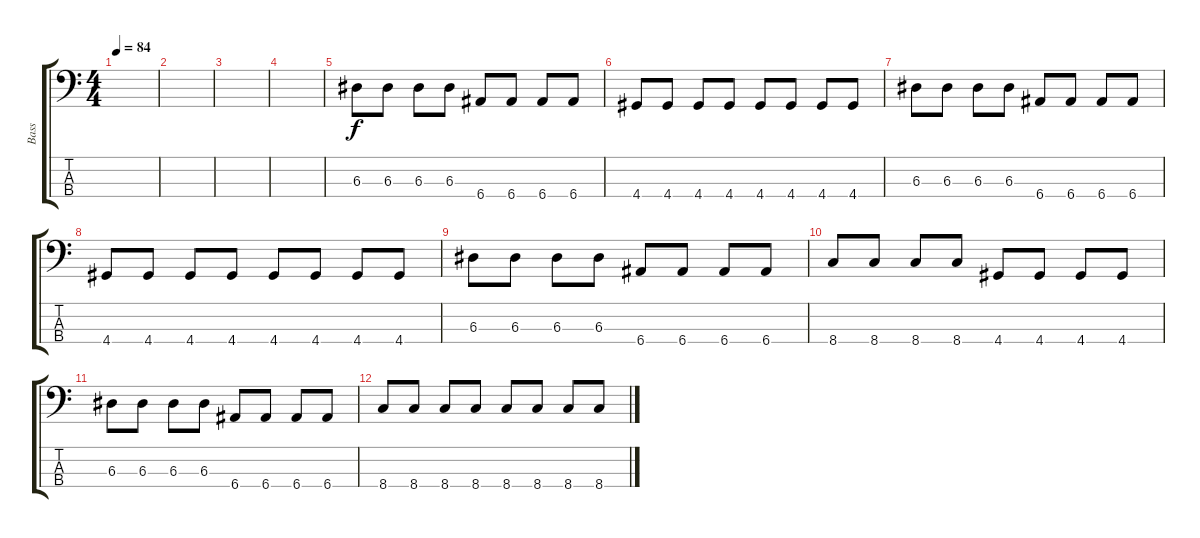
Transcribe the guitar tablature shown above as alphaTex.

\track ("Bass" "Bass") {instrument electricbassfinger}
\staff {score tabs}
\tuning (G2 D2 A1 E1) {hide}
\ts (4 4)
\tempo 84
\clef f4
\ks c
|
|
|
|
6.3.8 6.3.8 6.3.8 6.3.8 6.4.8 6.4.8 6.4.8 6.4.8 |
4.4.8 4.4.8 4.4.8 4.4.8 4.4.8 4.4.8 4.4.8 4.4.8 |
6.3.8 6.3.8 6.3.8 6.3.8 6.4.8 6.4.8 6.4.8 6.4.8 |
4.4.8 4.4.8 4.4.8 4.4.8 4.4.8 4.4.8 4.4.8 4.4.8 |
6.3.8 6.3.8 6.3.8 6.3.8 6.4.8 6.4.8 6.4.8 6.4.8 |
8.4.8 8.4.8 8.4.8 8.4.8 4.4.8 4.4.8 4.4.8 4.4.8 |
6.3.8 6.3.8 6.3.8 6.3.8 6.4.8 6.4.8 6.4.8 6.4.8 |
8.4.8 8.4.8 8.4.8 8.4.8 8.4.8 8.4.8 8.4.8 8.4.8
